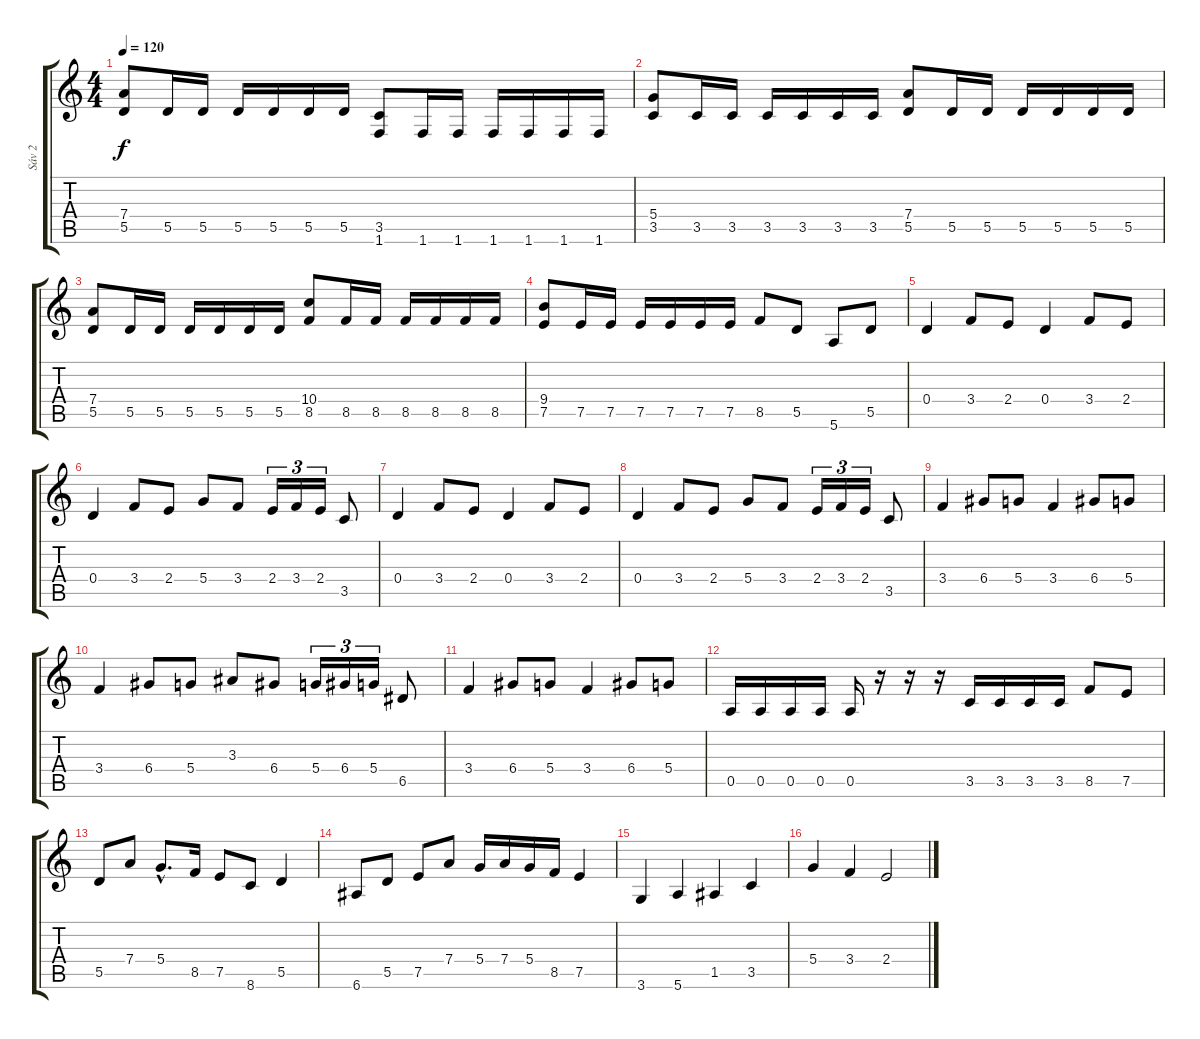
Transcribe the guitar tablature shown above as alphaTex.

\track ("Sáv 2" "Sáv 2") {instrument distortionguitar}
\staff {score tabs}
\tuning (E4 B3 G3 D3 A2 E2) {hide}
\ts (4 4)
\tempo 120
\clef g2
\ks c
(7.4 5.5).8{dy f} 5.5.16 5.5.16 5.5.16 5.5.16 5.5.16 5.5.16 (3.5 1.6).8 1.6.16 1.6.16 1.6.16 1.6.16 1.6.16 1.6.16 |
(5.4 3.5).8 3.5.16 3.5.16 3.5.16 3.5.16 3.5.16 3.5.16 (7.4 5.5).8 5.5.16 5.5.16 5.5.16 5.5.16 5.5.16 5.5.16 |
(7.4 5.5).8 5.5.16 5.5.16 5.5.16 5.5.16 5.5.16 5.5.16 (10.4 8.5).8 8.5.16 8.5.16 8.5.16 8.5.16 8.5.16 8.5.16 |
(9.4 7.5).8 7.5.16 7.5.16 7.5.16 7.5.16 7.5.16 7.5.16 8.5.8 5.5.8 5.6.8 5.5.8 |
0.4.4 3.4.8 2.4.8 0.4.4 3.4.8 2.4.8 |
0.4.4 3.4.8 2.4.8 5.4.8 3.4.8 2.4.16{tu (3 2)} 3.4.16{tu (3 2)} 2.4.16{tu (3 2)} 3.5.8 |
0.4.4 3.4.8 2.4.8 0.4.4 3.4.8 2.4.8 |
0.4.4 3.4.8 2.4.8 5.4.8 3.4.8 2.4.16{tu (3 2)} 3.4.16{tu (3 2)} 2.4.16{tu (3 2)} 3.5.8 |
3.4.4 6.4.8 5.4.8 3.4.4 6.4.8 5.4.8 |
3.4.4 6.4.8 5.4.8 3.3.8 6.4.8 5.4.16{tu (3 2)} 6.4.16{tu (3 2)} 5.4.16{tu (3 2)} 6.5.8 |
3.4.4 6.4.8 5.4.8 3.4.4 6.4.8 5.4.8 |
0.5.16 0.5.16 0.5.16 0.5.16 0.5.16 r.16 r.16 r.16 3.5.16 3.5.16 3.5.16 3.5.16 8.5.8 7.5.8 |
5.5.8 7.4.8 5.4{hac}.8{d} 8.5.16 7.5.8 8.6.8 5.5.4 |
6.6.8 5.5.8 7.5.8 7.4.8 5.4.16 7.4.16 5.4.16 8.5.16 7.5.4 |
3.6.4 5.6.4 1.5.4 3.5.4 |
5.4.4 3.4.4 2.4.2
